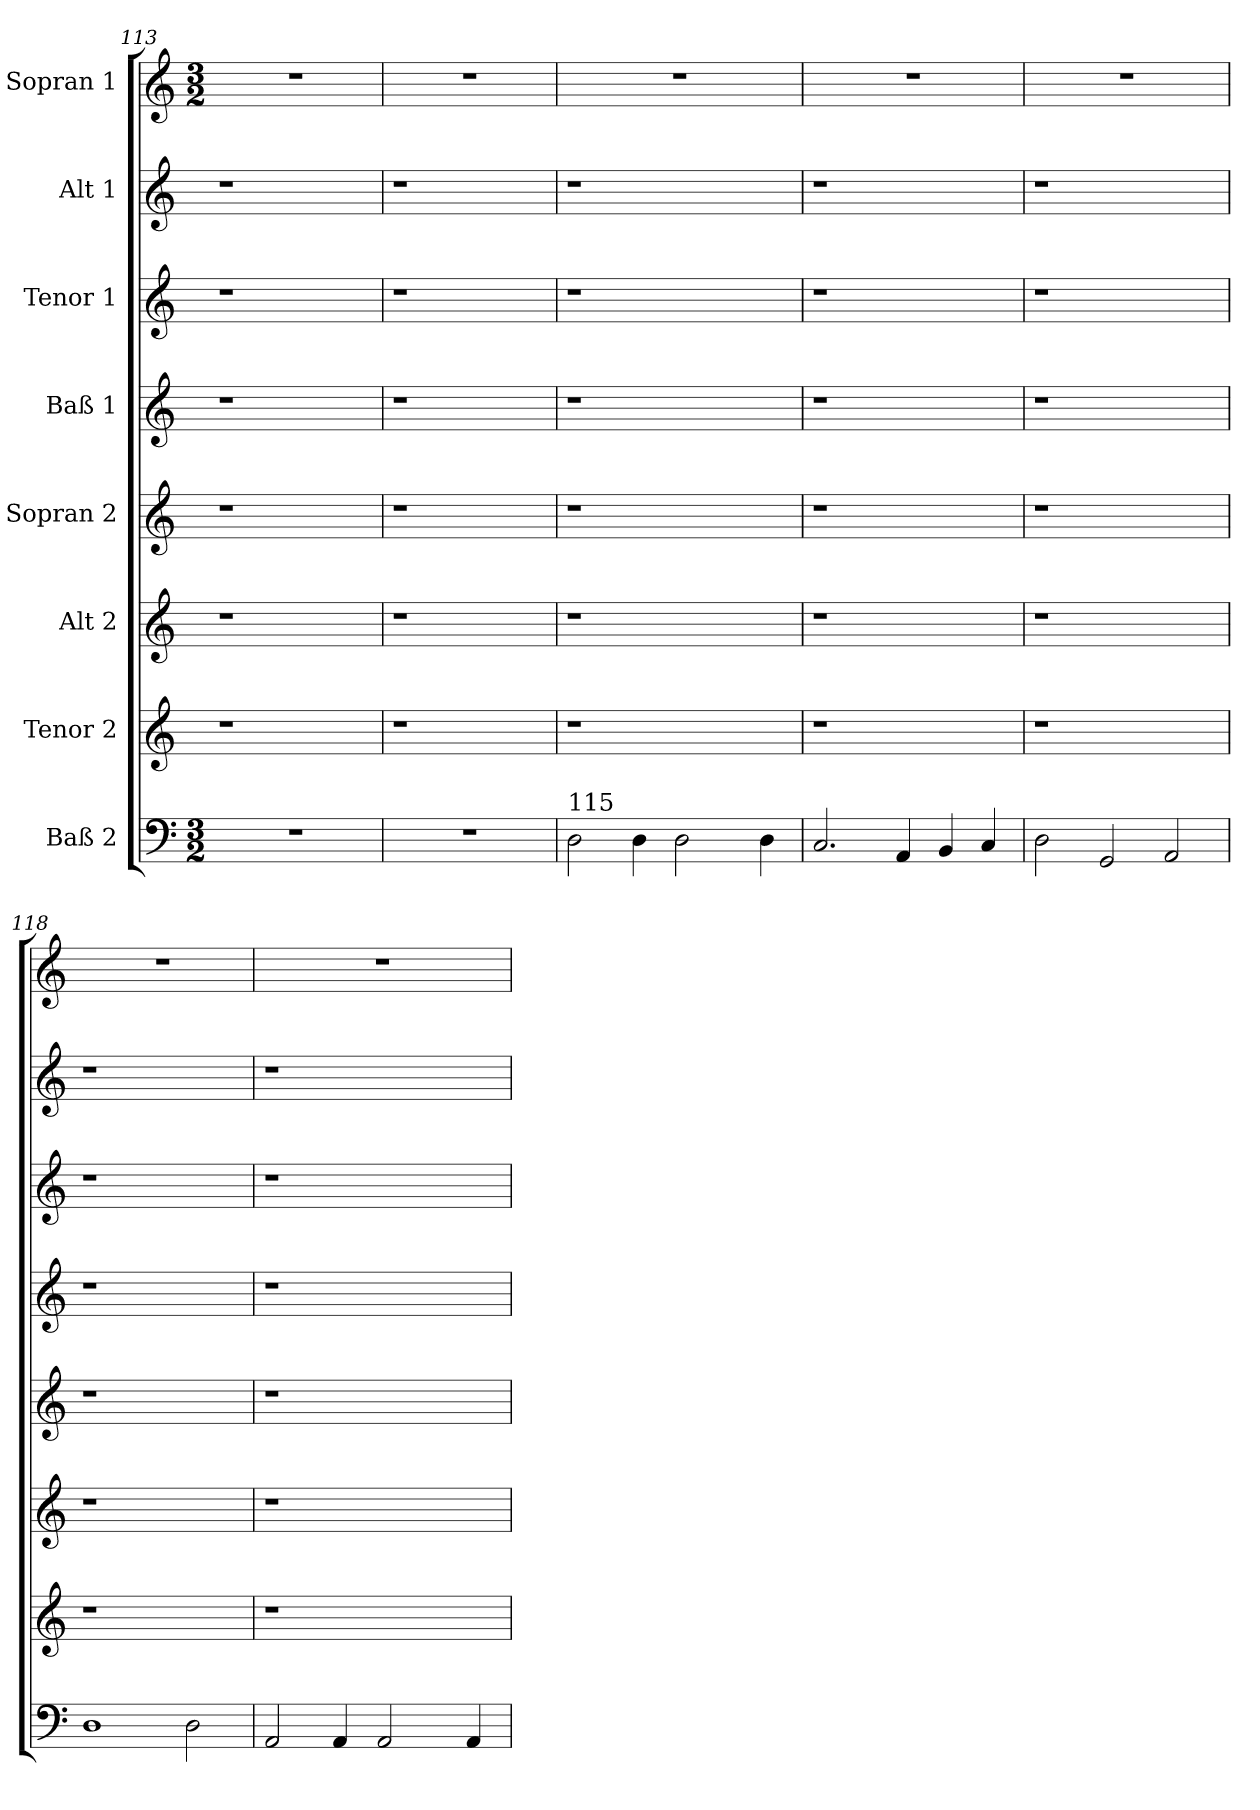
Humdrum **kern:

**kern	**kern	**kern	**kern	**kern	**kern	**kern	**kern
*part8	*part7	*part6	*part5	*part4	*part3	*part2	*part1
*staff8	*staff7	*staff6	*staff5	*staff4	*staff3	*staff2	*staff1
*I"Baß 2	*I"Tenor 2	*I"Alt 2	*I"Sopran 2	*I"Baß 1	*I"Tenor 1	*I"Alt 1	*I"Sopran 1
!!LO:LB:g=z
*clefF4	*clefG2	*clefG2	*clefG2	*clefG2	*clefG2	*clefG2	*clefG2
*k[]	*k[]	*k[]	*k[]	*k[]	*k[]	*k[]	*k[]
*M3/2	*	*	*	*	*	*	*M3/2
=113	=113	=113	=113	=113	=113	=113	=113
1.r	1r	1r	1r	1r	1r	1r	1.r
.	2ryy	2ryy	2ryy	2ryy	2ryy	2ryy	.
=114	=114	=114	=114	=114	=114	=114	=114
1.r	1r	1r	1r	1r	1r	1r	1.r
.	2ryy	2ryy	2ryy	2ryy	2ryy	2ryy	.
=115	=115	=115	=115	=115	=115	=115	=115
!LO:TX:a:t=115	!	!	!	!	!	!	!
2D\	1r	1r	1r	1r	1r	1r	1.r
4D\	.	.	.	.	.	.	.
2D\	.	.	.	.	.	.	.
.	2ryy	2ryy	2ryy	2ryy	2ryy	2ryy	.
4D\	.	.	.	.	.	.	.
=116	=116	=116	=116	=116	=116	=116	=116
2.C/	1r	1r	1r	1r	1r	1r	1.r
4AA/	.	.	.	.	.	.	.
4BB/	2ryy	2ryy	2ryy	2ryy	2ryy	2ryy	.
4C/	.	.	.	.	.	.	.
=117	=117	=117	=117	=117	=117	=117	=117
2D\	1r	1r	1r	1r	1r	1r	1.r
2GG/	.	.	.	.	.	.	.
2AA/	2ryy	2ryy	2ryy	2ryy	2ryy	2ryy	.
=118	=118	=118	=118	=118	=118	=118	=118
1D	1r	1r	1r	1r	1r	1r	1.r
2D\	2ryy	2ryy	2ryy	2ryy	2ryy	2ryy	.
=119	=119	=119	=119	=119	=119	=119	=119
2AA/	1r	1r	1r	1r	1r	1r	1.r
4AA/	.	.	.	.	.	.	.
2AA/	.	.	.	.	.	.	.
.	2ryy	2ryy	2ryy	2ryy	2ryy	2ryy	.
4AA/	.	.	.	.	.	.	.
=	=	=	=	=	=	=	=
*-	*-	*-	*-	*-	*-	*-	*-
